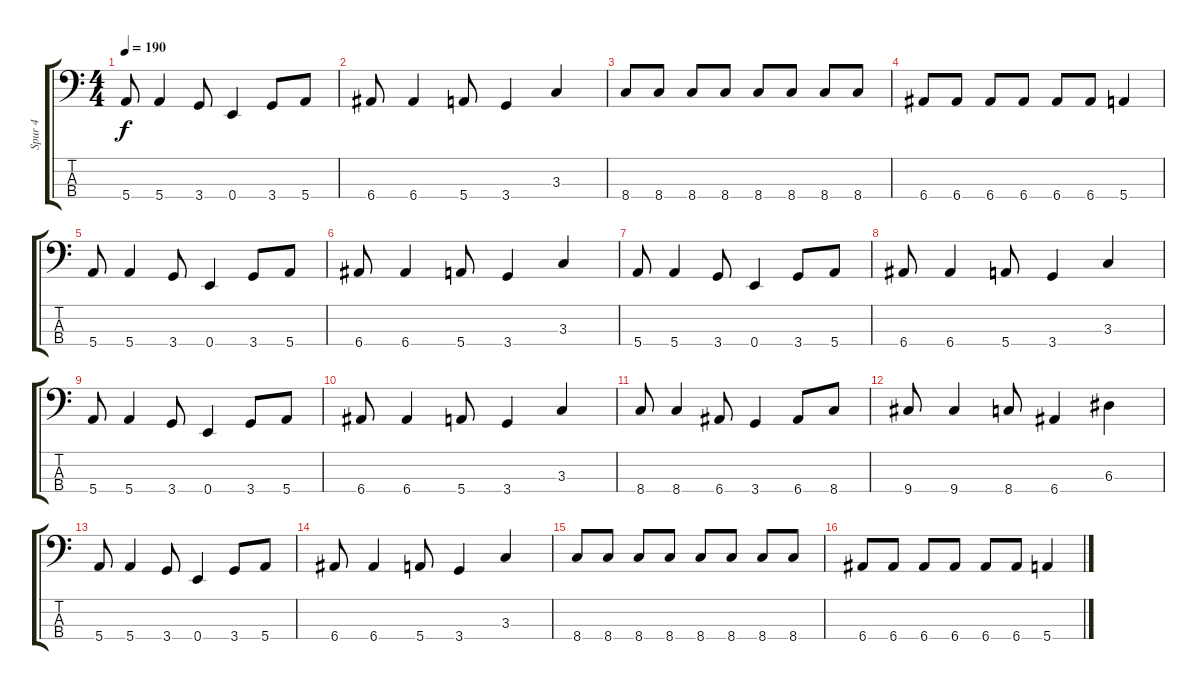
\track ("Spur 4" "Spur 4") {instrument electricbassfinger}
\staff {score tabs}
\tuning (G2 D2 A1 E1) {hide}
\ts (4 4)
\tempo 190
\clef f4
\ks c
5.4.8{dy f} 5.4.4 3.4.8 0.4.4 3.4.8 5.4.8 |
6.4.8 6.4.4 5.4.8 3.4.4 3.3.4 |
8.4.8 8.4.8 8.4.8 8.4.8 8.4.8 8.4.8 8.4.8 8.4.8 |
6.4.8 6.4.8 6.4.8 6.4.8 6.4.8 6.4.8 5.4.4 |
5.4.8 5.4.4 3.4.8 0.4.4 3.4.8 5.4.8 |
6.4.8 6.4.4 5.4.8 3.4.4 3.3.4 |
5.4.8 5.4.4 3.4.8 0.4.4 3.4.8 5.4.8 |
6.4.8 6.4.4 5.4.8 3.4.4 3.3.4 |
5.4.8 5.4.4 3.4.8 0.4.4 3.4.8 5.4.8 |
6.4.8 6.4.4 5.4.8 3.4.4 3.3.4 |
8.4.8 8.4.4 6.4.8 3.4.4 6.4.8 8.4.8 |
9.4.8 9.4.4 8.4.8 6.4.4 6.3.4 |
5.4.8 5.4.4 3.4.8 0.4.4 3.4.8 5.4.8 |
6.4.8 6.4.4 5.4.8 3.4.4 3.3.4 |
8.4.8 8.4.8 8.4.8 8.4.8 8.4.8 8.4.8 8.4.8 8.4.8 |
6.4.8 6.4.8 6.4.8 6.4.8 6.4.8 6.4.8 5.4.4
